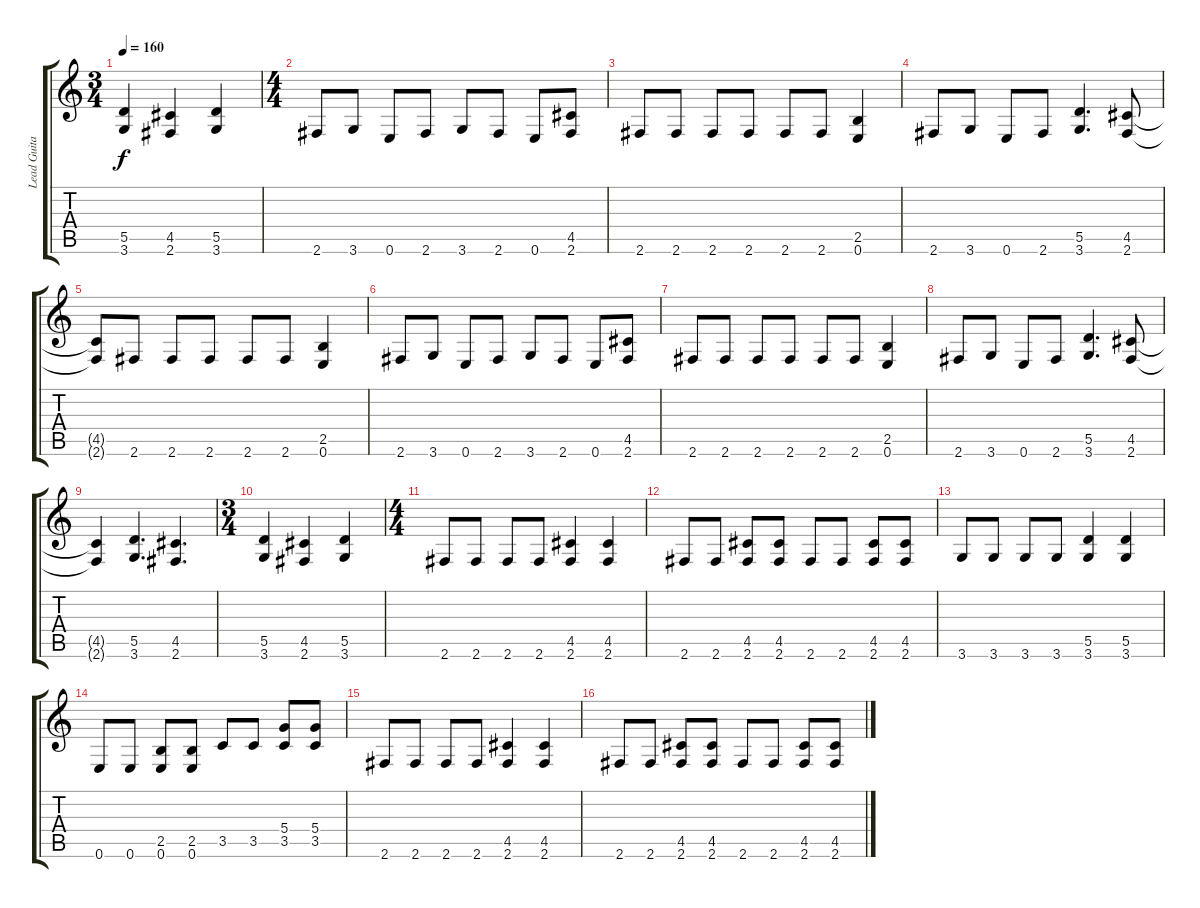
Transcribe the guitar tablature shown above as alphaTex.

\track ("Lead Guitar" "Lead Guita") {instrument distortionguitar}
\staff {score tabs}
\tuning (E4 B3 G3 D3 A2 E2) {hide}
\ts (3 4)
\tempo 160
\clef g2
\ks c
(5.5 3.6).4{dy f} (4.5 2.6).4 (5.5 3.6).4 |
\ts (4 4)
2.6.8 3.6.8 0.6.8 2.6.8 3.6.8 2.6.8 0.6.8 (4.5 2.6).8 |
2.6.8 2.6.8 2.6.8 2.6.8 2.6.8 2.6.8 (2.5 0.6).4 |
2.6.8 3.6.8 0.6.8 2.6.8 (5.5 3.6).4{d} (4.5 2.6).8 |
(4.5{t} 2.6{t}).8 2.6.8 2.6.8 2.6.8 2.6.8 2.6.8 (2.5 0.6).4 |
2.6.8 3.6.8 0.6.8 2.6.8 3.6.8 2.6.8 0.6.8 (4.5 2.6).8 |
2.6.8 2.6.8 2.6.8 2.6.8 2.6.8 2.6.8 (2.5 0.6).4 |
2.6.8 3.6.8 0.6.8 2.6.8 (5.5 3.6).4{d} (4.5 2.6).8 |
(4.5{t} 2.6{t}).4 (5.5 3.6).4{d} (4.5 2.6).4{d} |
\ts (3 4)
(5.5 3.6).4 (4.5 2.6).4 (5.5 3.6).4 |
\ts (4 4)
2.6.8 2.6.8 2.6.8 2.6.8 (4.5 2.6).4 (4.5 2.6).4 |
2.6.8 2.6.8 (4.5 2.6).8 (4.5 2.6).8 2.6.8 2.6.8 (4.5 2.6).8 (4.5 2.6).8 |
3.6.8 3.6.8 3.6.8 3.6.8 (5.5 3.6).4 (5.5 3.6).4 |
0.6.8 0.6.8 (2.5 0.6).8 (2.5 0.6).8 3.5.8 3.5.8 (5.4 3.5).8 (5.4 3.5).8 |
2.6.8 2.6.8 2.6.8 2.6.8 (4.5 2.6).4 (4.5 2.6).4 |
2.6.8 2.6.8 (4.5 2.6).8 (4.5 2.6).8 2.6.8 2.6.8 (4.5 2.6).8 (4.5 2.6).8
